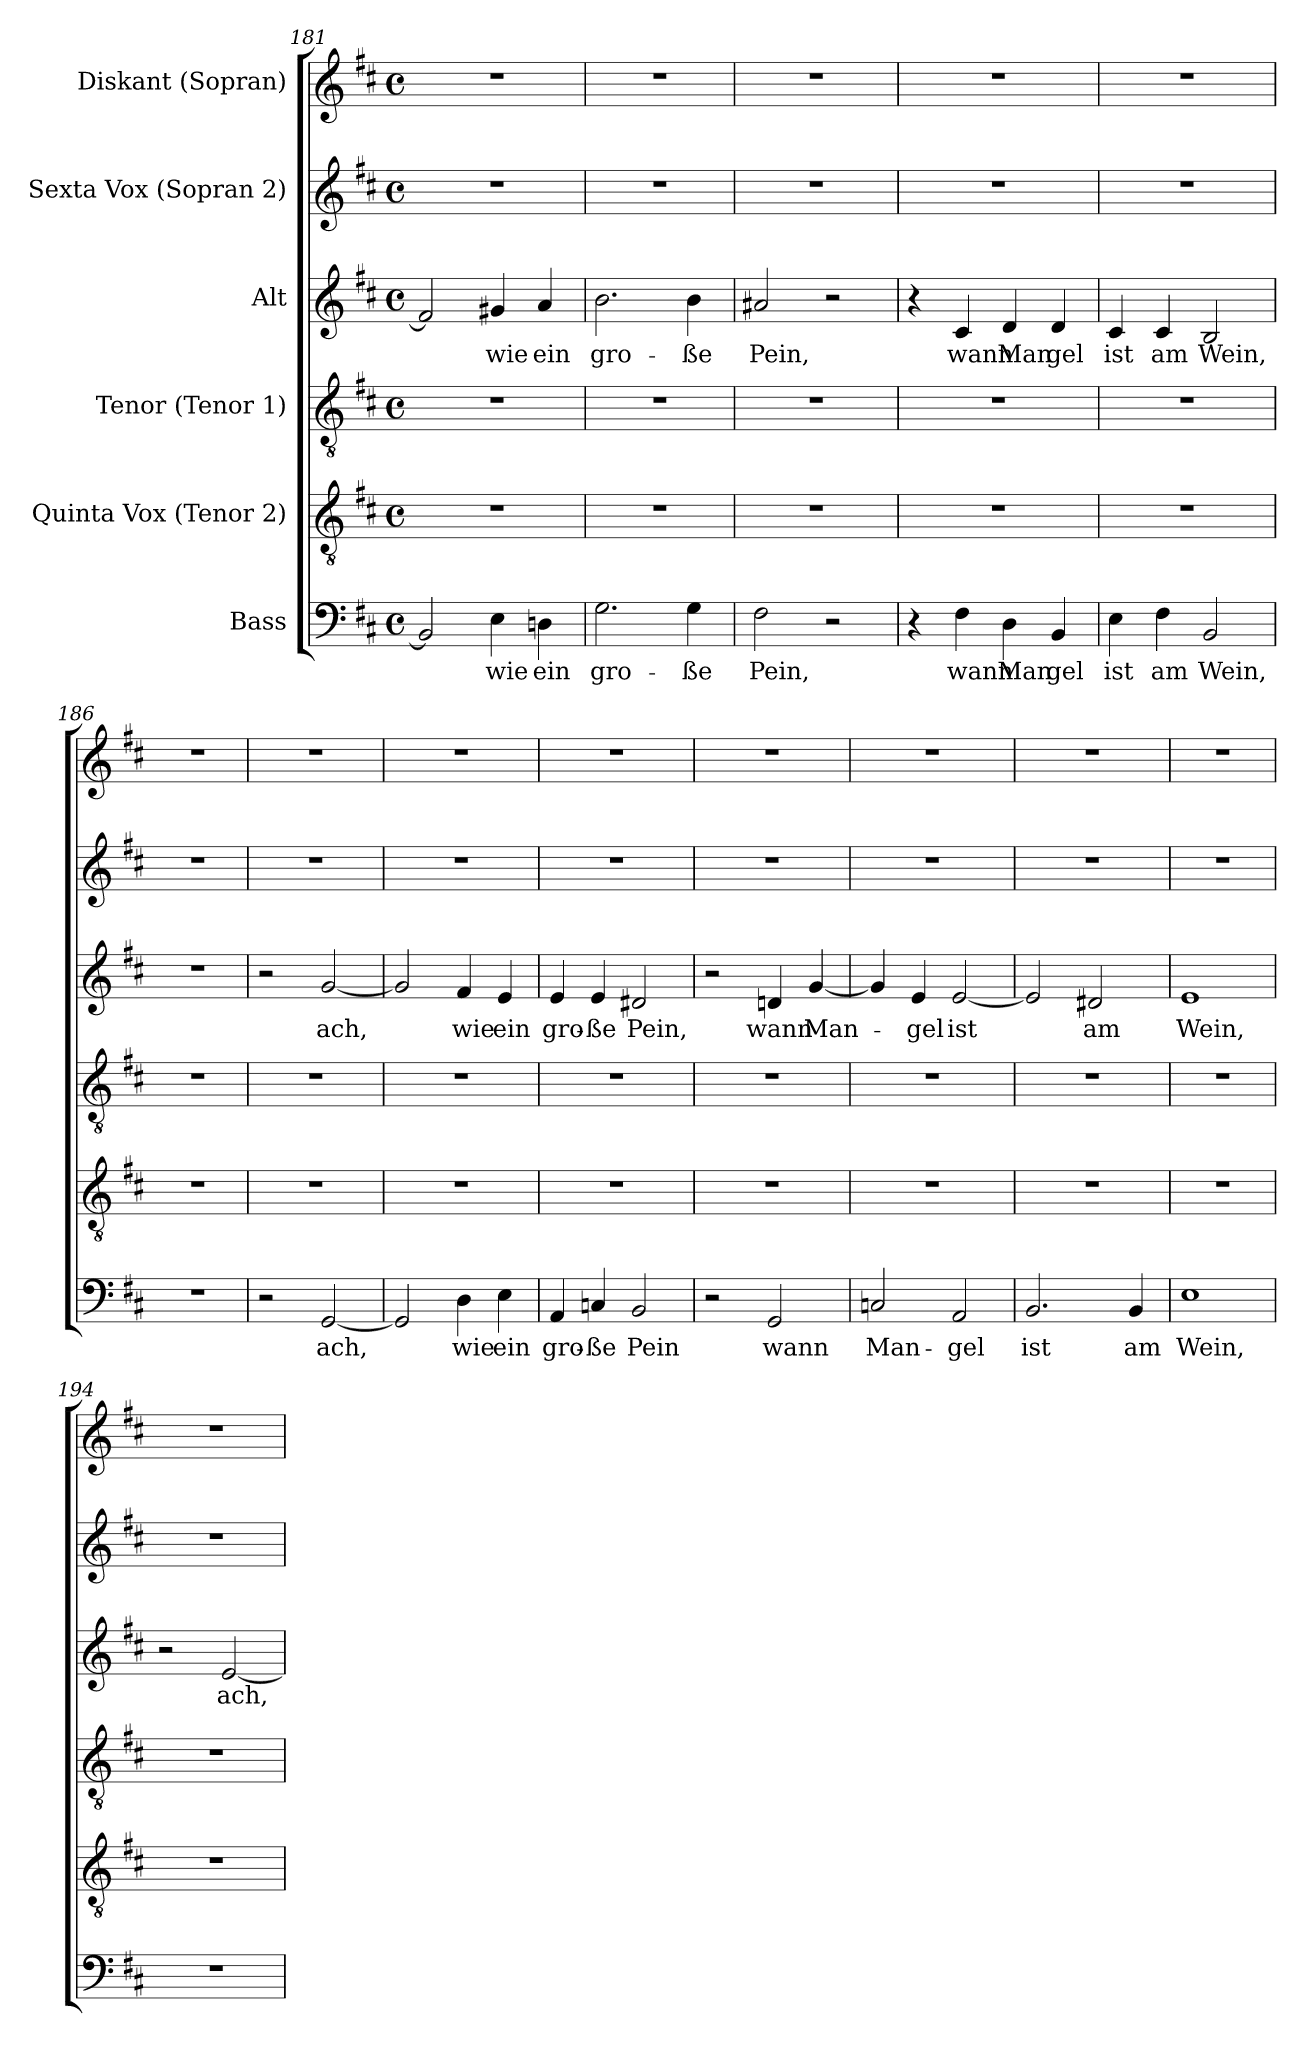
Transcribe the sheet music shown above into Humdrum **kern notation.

**kern	**text	**kern	**kern	**kern	**text	**kern	**kern
*part6	*part6	*part5	*part4	*part3	*part3	*part2	*part1
*staff6	*staff6	*staff5	*staff4	*staff3	*staff3	*staff2	*staff1
*I"Bass	*	*I"Quinta Vox (Tenor 2)	*I"Tenor (Tenor 1)	*I"Alt	*	*I"Sexta Vox (Sopran 2)	*I"Diskant (Sopran)
*clefF4	*	*clefGv2	*clefGv2	*clefG2	*	*clefG2	*clefG2
*k[f#c#]	*	*k[f#c#]	*k[f#c#]	*k[f#c#]	*	*k[f#c#]	*k[f#c#]
*M4/4	*	*M4/4	*M4/4	*M4/4	*	*M4/4	*M4/4
*met(c)	*	*met(c)	*met(c)	*met(c)	*	*met(c)	*met(c)
=181	=181	=181	=181	=181	=181	=181	=181
2BB/]	.	1r	1r	2f#/]	.	1r	1r
!	!LO:LY:b	!	!	!	!LO:LY:b	!	!
4E\	wie	.	.	4g#X/	wie	.	.
!	!LO:LY:b	!	!	!	!LO:LY:b	!	!
4Dn\	ein	.	.	4a/	ein	.	.
=182	=182	=182	=182	=182	=182	=182	=182
!	!LO:LY:b	!	!	!	!LO:LY:b	!	!
2.G\	gro-	1r	1r	2.b\	gro-	1r	1r
!	!LO:LY:b	!	!	!	!LO:LY:b	!	!
4G\	ße	.	.	4b\	ße	.	.
!!LO:LB:g=z
=183	=183	=183	=183	=183	=183	=183	=183
!	!LO:LY:b	!	!	!	!LO:LY:b	!	!
2F#\	Pein,	1r	1r	2a#X/	Pein,	1r	1r
2r	.	.	.	2r	.	.	.
=184	=184	=184	=184	=184	=184	=184	=184
4r	.	1r	1r	4r	.	1r	1r
!	!LO:LY:b	!	!	!	!LO:LY:b	!	!
4F#\	wann	.	.	4c#/	wann	.	.
!	!LO:LY:b	!	!	!	!LO:LY:b	!	!
4D\	Man-	.	.	4d/	Man-	.	.
!	!LO:LY:b	!	!	!	!LO:LY:b	!	!
4BB/	gel	.	.	4d/	gel	.	.
=185	=185	=185	=185	=185	=185	=185	=185
!	!LO:LY:b	!	!	!	!LO:LY:b	!	!
4E\	ist	1r	1r	4c#/	ist	1r	1r
!	!LO:LY:b	!	!	!	!LO:LY:b	!	!
4F#\	am	.	.	4c#/	am	.	.
!	!LO:LY:b	!	!	!	!LO:LY:b	!	!
2BB/	Wein,	.	.	2B/	Wein,	.	.
=186	=186	=186	=186	=186	=186	=186	=186
1r	.	1r	1r	1r	.	1r	1r
=187	=187	=187	=187	=187	=187	=187	=187
2r	.	1r	1r	2r	.	1r	1r
!	!LO:LY:b	!	!	!	!LO:LY:b	!	!
[2GG/	ach,	.	.	[2g/	ach,	.	.
=188	=188	=188	=188	=188	=188	=188	=188
2GG/]	.	1r	1r	2g/]	.	1r	1r
!	!LO:LY:b	!	!	!	!LO:LY:b	!	!
4D\	wie	.	.	4f#/	wie	.	.
!	!LO:LY:b	!	!	!	!LO:LY:b	!	!
4E\	ein	.	.	4e/	ein	.	.
=189	=189	=189	=189	=189	=189	=189	=189
!	!LO:LY:b	!	!	!	!LO:LY:b	!	!
4AA/	gro-	1r	1r	4e/	gro-	1r	1r
!	!LO:LY:b	!	!	!	!LO:LY:b	!	!
4Cn/	ße	.	.	4e/	ße	.	.
!	!LO:LY:b	!	!	!	!LO:LY:b	!	!
2BB/	Pein	.	.	2d#X/	Pein,	.	.
!!LO:LB:g=z
=190	=190	=190	=190	=190	=190	=190	=190
2r	.	1r	1r	2r	.	1r	1r
!	!LO:LY:b	!	!	!	!LO:LY:b	!	!
2GG/	wann	.	.	4dn/	wann	.	.
!	!	!	!	!	!LO:LY:b	!	!
.	.	.	.	[4g/	Man-	.	.
=191	=191	=191	=191	=191	=191	=191	=191
!	!LO:LY:b	!	!	!	!	!	!
2Cn/	Man-	1r	1r	4g/]	.	1r	1r
!	!	!	!	!	!LO:LY:b	!	!
.	.	.	.	4e/	gel	.	.
!	!LO:LY:b	!	!	!	!LO:LY:b	!	!
2AA/	gel	.	.	[2e/	ist	.	.
=192	=192	=192	=192	=192	=192	=192	=192
!	!LO:LY:b	!	!	!	!	!	!
2.BB/	ist	1r	1r	2e/]	.	1r	1r
!	!	!	!	!	!LO:LY:b	!	!
.	.	.	.	2d#X/	am	.	.
!	!LO:LY:b	!	!	!	!	!	!
4BB/	am	.	.	.	.	.	.
=193	=193	=193	=193	=193	=193	=193	=193
!	!LO:LY:b	!	!	!	!LO:LY:b	!	!
1E	Wein,	1r	1r	1e	Wein,	1r	1r
=194	=194	=194	=194	=194	=194	=194	=194
1r	.	1r	1r	2r	.	1r	1r
!	!	!	!	!	!LO:LY:b	!	!
.	.	.	.	[2e/	ach,	.	.
=	=	=	=	=	=	=	=
*-	*-	*-	*-	*-	*-	*-	*-
